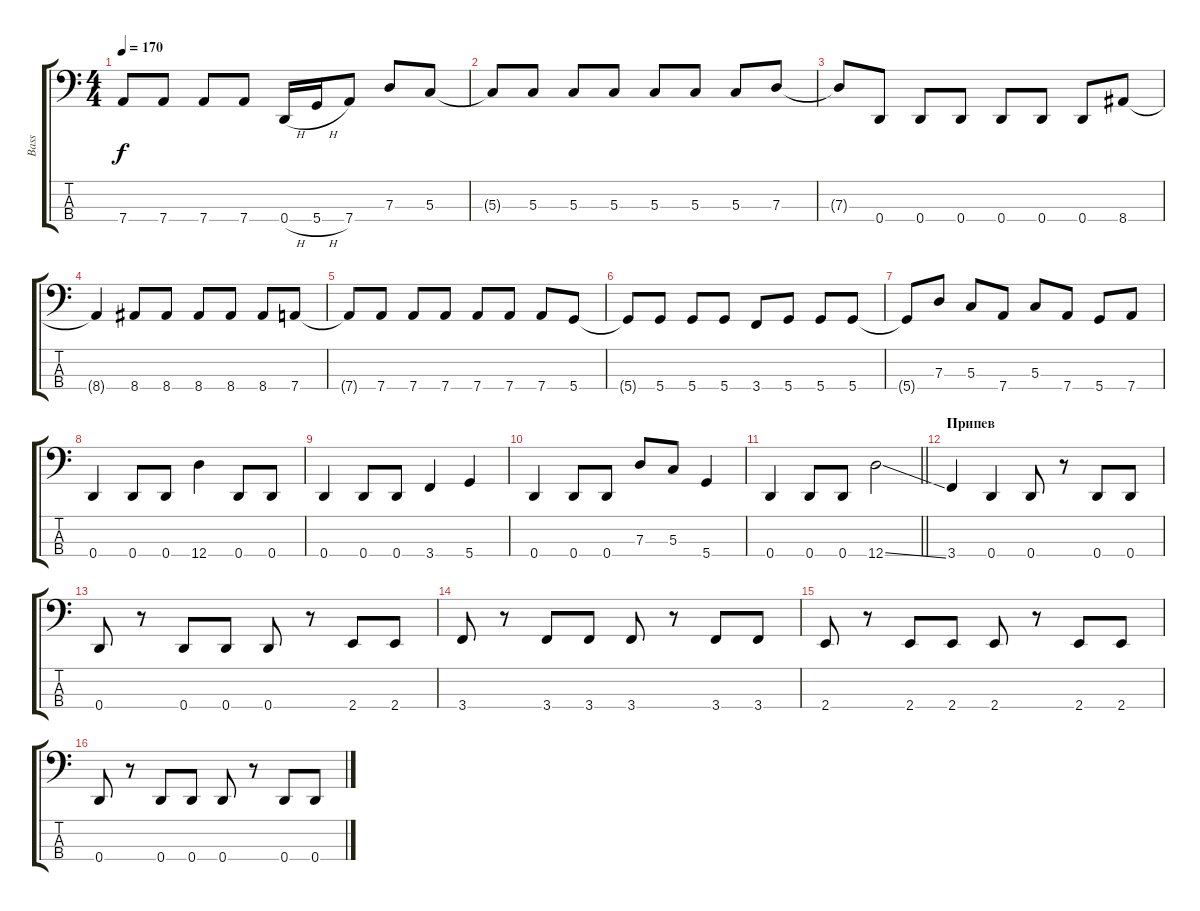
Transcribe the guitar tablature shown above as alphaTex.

\track ("Bass" "Bass") {instrument electricbassfinger}
\staff {score tabs}
\tuning (F2 C2 G1 D1) {hide}
\ts (4 4)
\tempo 170
\clef f4
\ks c
7.4{t}.8{dy f} 7.4.8 7.4.8 7.4.8 0.4{h}.16 5.4{h}.16 7.4.8 7.3.8 5.3.8 |
5.3{t}.8 5.3.8 5.3.8 5.3.8 5.3.8 5.3.8 5.3.8 7.3.8 |
7.3{t}.8 0.4.8 0.4.8 0.4.8 0.4.8 0.4.8 0.4.8 8.4.8 |
8.4{t}.4 8.4.8 8.4.8 8.4.8 8.4.8 8.4.8 7.4.8 |
7.4{t}.8 7.4.8 7.4.8 7.4.8 7.4.8 7.4.8 7.4.8 5.4.8 |
5.4{t}.8 5.4.8 5.4.8 5.4.8 3.4.8 5.4.8 5.4.8 5.4.8 |
5.4{t}.8 7.3.8 5.3.8 7.4.8 5.3.8 7.4.8 5.4.8 7.4.8 |
0.4.4 0.4.8 0.4.8 12.4.4 0.4.8 0.4.8 |
0.4.4 0.4.8 0.4.8 3.4.4 5.4.4 |
0.4.4 0.4.8 0.4.8 7.3.8 5.3.8 5.4.4 |
\barLineRight lightlight
0.4.4 0.4.8 0.4.8 12.4{ss}.2 |
\section ("" "Припев")
3.4.4 0.4.4 0.4.8 r.8 0.4.8 0.4.8 |
0.4.8 r.8 0.4.8 0.4.8 0.4.8 r.8 2.4.8 2.4.8 |
3.4.8 r.8 3.4.8 3.4.8 3.4.8 r.8 3.4.8 3.4.8 |
2.4.8 r.8 2.4.8 2.4.8 2.4.8 r.8 2.4.8 2.4.8 |
0.4.8 r.8 0.4.8 0.4.8 0.4.8 r.8 0.4.8 0.4.8
